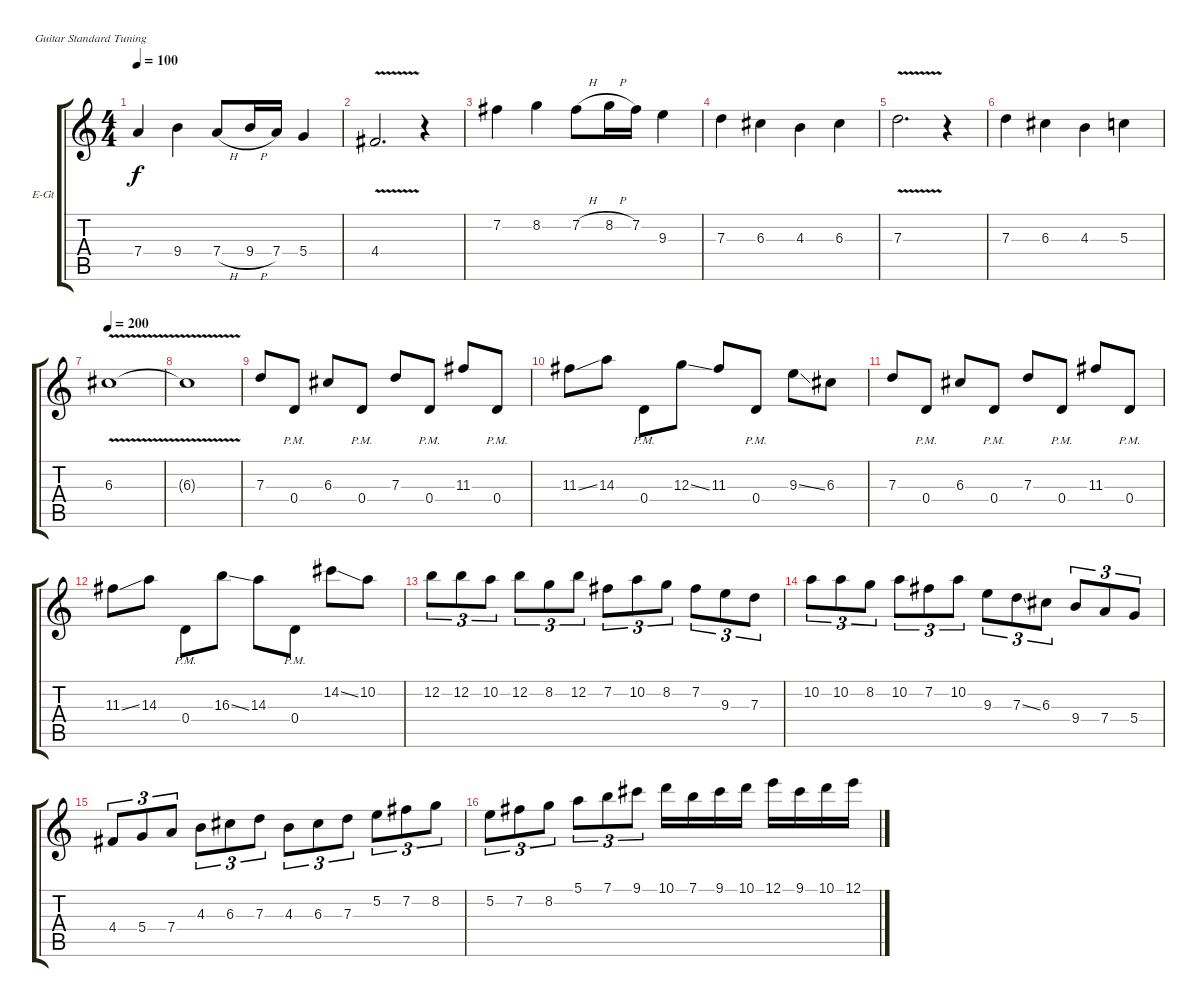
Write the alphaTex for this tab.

\bracketExtendMode groupsimilarinstruments
\firstSystemTrackNameOrientation horizontal
\otherSystemsTrackNameOrientation horizontal
\track ("Guitarra Solist." "E-Gt") {instrument overdrivenguitar}
\staff {score tabs}
\tuning (E4 B3 G3 D3 A2 E2)
\ts (4 4)
\tempo 100
\clef g2
\ks c
7.4.4{dy f} 9.4.4 7.4{h}.8 9.4{h}.16 7.4.16 5.4.4 |
4.4{v}.2{d} r.4 |
7.2.4 8.2.4 7.2{h}.8 8.2{h}.16 7.2.16 9.3.4 |
7.3.4 6.3.4 4.3.4 6.3.4 |
7.3{v}.2{d} r.4 |
7.3.4 6.3.4 4.3.4 5.3.4 |
\tempo 200
6.3{v}.1 |
6.3{v t}.1 |
7.3.8 0.4{pm}.8 6.3.8 0.4{pm}.8 7.3.8 0.4{pm}.8 11.3.8 0.4{pm}.8 |
11.3{ss}.8 14.3.8 0.4{pm}.8 12.3{ss}.8 11.3.8 0.4{pm}.8 9.3{ss}.8 6.3.8 |
7.3.8 0.4{pm}.8 6.3.8 0.4{pm}.8 7.3.8 0.4{pm}.8 11.3.8 0.4{pm}.8 |
11.3{ss}.8 14.3.8 0.4{pm}.8 16.3{ss}.8 14.3.8 0.4{pm}.8 14.2{ss}.8 10.2.8 |
12.2.8{tu (3 2)} 12.2.8{tu (3 2)} 10.2.8{tu (3 2)} 12.2.8{tu (3 2)} 8.2.8{tu (3 2)} 12.2.8{tu (3 2)} 7.2.8{tu (3 2)} 10.2.8{tu (3 2)} 8.2.8{tu (3 2)} 7.2.8{tu (3 2)} 9.3.8{tu (3 2)} 7.3.8{tu (3 2)} |
10.2.8{tu (3 2)} 10.2.8{tu (3 2)} 8.2.8{tu (3 2)} 10.2.8{tu (3 2)} 7.2.8{tu (3 2)} 10.2.8{tu (3 2)} 9.3.8{tu (3 2)} 7.3{ss}.8{tu (3 2)} 6.3.8{tu (3 2)} 9.4.8{tu (3 2)} 7.4.8{tu (3 2)} 5.4.8{tu (3 2)} |
4.4.8{tu (3 2)} 5.4.8{tu (3 2)} 7.4.8{tu (3 2)} 4.3.8{tu (3 2)} 6.3.8{tu (3 2)} 7.3.8{tu (3 2)} 4.3.8{tu (3 2)} 6.3.8{tu (3 2)} 7.3.8{tu (3 2)} 5.2.8{tu (3 2)} 7.2.8{tu (3 2)} 8.2.8{tu (3 2)} |
5.2.8{tu (3 2)} 7.2.8{tu (3 2)} 8.2.8{tu (3 2)} 5.1.8{tu (3 2)} 7.1.8{tu (3 2)} 9.1.8{tu (3 2)} 10.1.16 7.1.16 9.1.16 10.1.16 12.1.16 9.1.16 10.1.16 12.1.16
